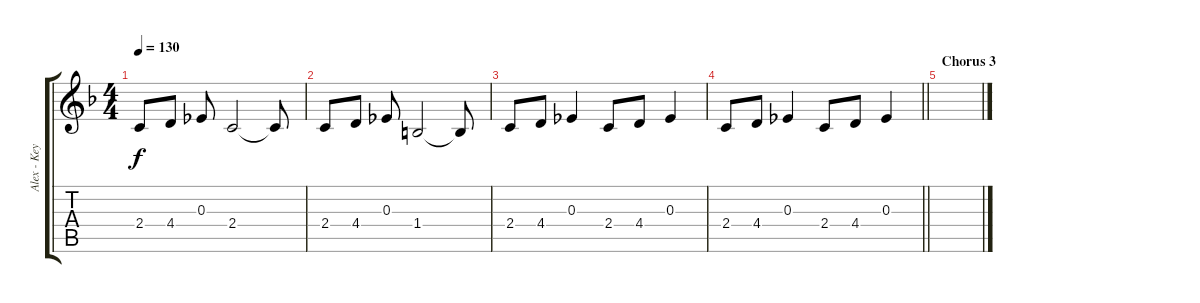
\track ("Alex - Keyboard Piano" "Alex - Key") {instrument acousticgrandpiano}
\staff {score tabs}
\tuning (C5 G4 Eb4 Bb3 F3 C3) {hide}
\ts (4 4)
\tempo 130
\clef g2
\ks f
2.4.8{dy f} 4.4.8 0.3.8 2.4.2 2.4{t}.8 |
2.4.8 4.4.8 0.3.8 1.4.2 1.4{t}.8 |
2.4.8 4.4.8 0.3.4 2.4.8 4.4.8 0.3.4 |
\barLineRight lightlight
2.4.8 4.4.8 0.3.4 2.4.8 4.4.8 0.3.4 |
\section ("" "Chorus 3")
